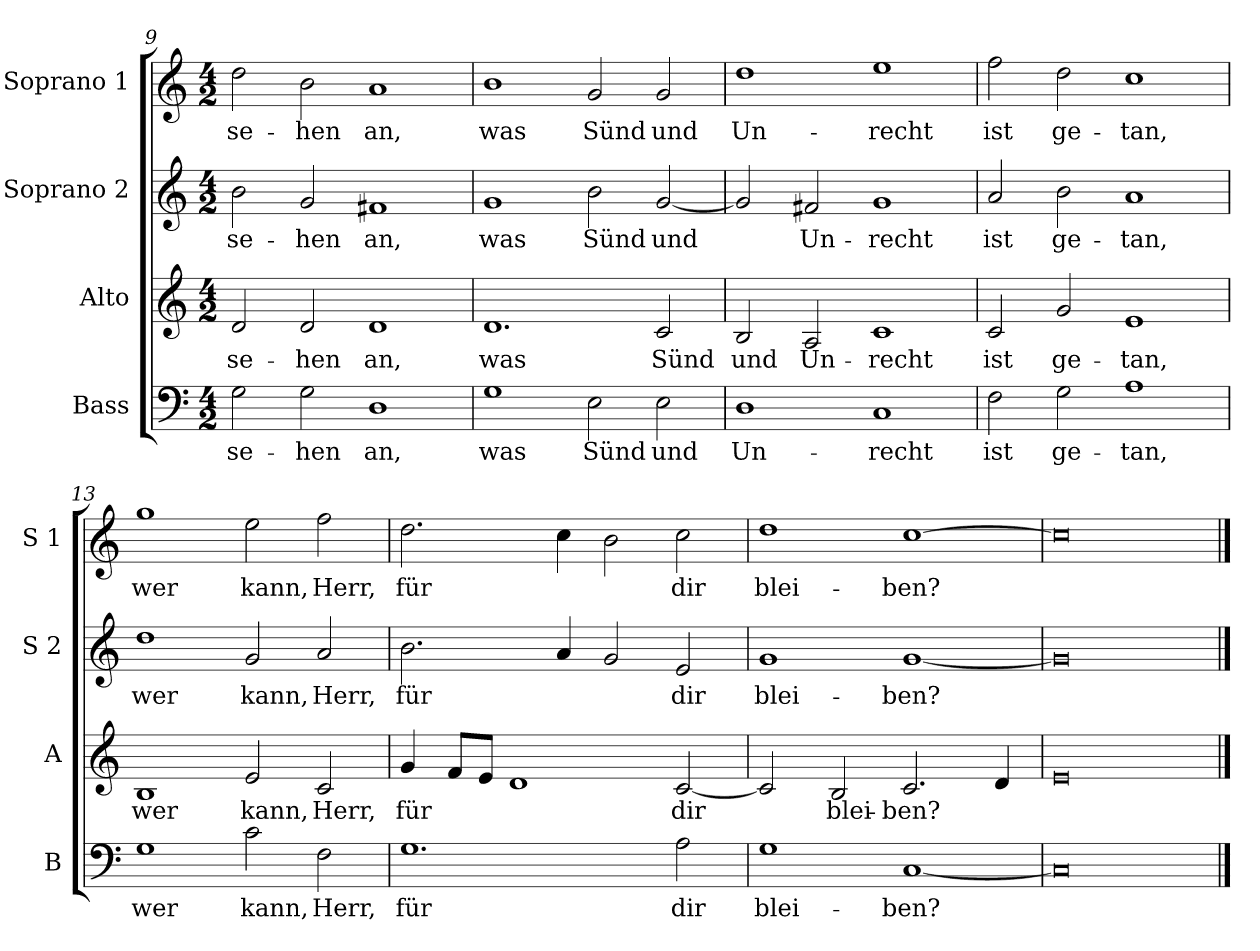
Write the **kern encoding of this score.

**kern	**text	**kern	**text	**kern	**text	**kern	**text
*part4	*part4	*part3	*part3	*part2	*part2	*part1	*part1
*staff4	*staff4	*staff3	*staff3	*staff2	*staff2	*staff1	*staff1
*I"Bass	*	*I"Alto	*	*I"Soprano 2	*	*I"Soprano 1	*
*I'B	*	*I'A	*	*I'S 2	*	*I'S 1	*
!!LO:PB:g=z
*clefF4	*	*clefG2	*	*clefG2	*	*clefG2	*
*k[]	*	*k[]	*	*k[]	*	*k[]	*
*C:	*	*C:	*	*C:	*	*C:	*
*M4/2	*	*M4/2	*	*M4/2	*	*M4/2	*
=9	=9	=9	=9	=9	=9	=9	=9
!	!LO:LY:b	!	!LO:LY:b	!	!LO:LY:b	!	!LO:LY:b
2G\	se-	2d/	se-	2b\	se-	2dd\	se-
!	!LO:LY:b	!	!LO:LY:b	!	!LO:LY:b	!	!LO:LY:b
2G\	-hen	2d/	-hen	2g/	-hen	2b\	-hen
!	!LO:LY:b	!	!LO:LY:b	!	!LO:LY:b	!	!LO:LY:b
1D	an,	1d	an,	1f#X	an,	1a	an,
=10	=10	=10	=10	=10	=10	=10	=10
!	!LO:LY:b	!	!LO:LY:b	!	!LO:LY:b	!	!LO:LY:b
1G	was	1.d	was	1g	was	1b	was
!	!LO:LY:b	!	!	!	!LO:LY:b	!	!LO:LY:b
2E\	Sünd	.	.	2b\	Sünd	2g/	Sünd
!	!LO:LY:b	!	!LO:LY:b	!	!LO:LY:b	!	!LO:LY:b
2E\	und	2c/	Sünd	[2g/	und	2g/	und
=11	=11	=11	=11	=11	=11	=11	=11
!	!LO:LY:b	!	!LO:LY:b	!	!	!	!LO:LY:b
1D	Un-	2B/	und	2g/]	.	1dd	Un-
!	!	!	!LO:LY:b	!	!LO:LY:b	!	!
.	.	2A/	Un-	2f#X/	Un-	.	.
!	!LO:LY:b	!	!LO:LY:b	!	!LO:LY:b	!	!LO:LY:b
1C	-recht	1c	-recht	1g	-recht	1ee	-recht
=12	=12	=12	=12	=12	=12	=12	=12
!	!LO:LY:b	!	!LO:LY:b	!	!LO:LY:b	!	!LO:LY:b
2F\	ist	2c/	ist	2a/	ist	2ff\	ist
!	!LO:LY:b	!	!LO:LY:b	!	!LO:LY:b	!	!LO:LY:b
2G\	ge-	2g/	ge-	2b\	ge-	2dd\	ge-
!	!LO:LY:b	!	!LO:LY:b	!	!LO:LY:b	!	!LO:LY:b
1A	-tan,	1e	-tan,	1a	-tan,	1cc	-tan,
=13	=13	=13	=13	=13	=13	=13	=13
!	!LO:LY:b	!	!LO:LY:b	!	!LO:LY:b	!	!LO:LY:b
1G	wer	1B	wer	1dd	wer	1gg	wer
!	!LO:LY:b	!	!LO:LY:b	!	!LO:LY:b	!	!LO:LY:b
2c\	kann,	2e/	kann,	2g/	kann,	2ee\	kann,
!	!LO:LY:b	!	!LO:LY:b	!	!LO:LY:b	!	!LO:LY:b
2F\	Herr,	2c/	Herr,	2a/	Herr,	2ff\	Herr,
!!LO:LB:g=z
=14	=14	=14	=14	=14	=14	=14	=14
!	!LO:LY:b	!	!LO:LY:b	!	!LO:LY:b	!	!LO:LY:b
1.G	für	4g/	für	2.b\	für	2.dd\	für
.	.	8f/L	.	.	.	.	.
.	.	8e/J	.	.	.	.	.
.	.	1d	.	.	.	.	.
.	.	.	.	4a/	.	4cc\	.
.	.	.	.	2g/	.	2b\	.
!	!LO:LY:b	!	!LO:LY:b	!	!LO:LY:b	!	!LO:LY:b
2A\	dir	[2c/	dir	2e/	dir	2cc\	dir
=15	=15	=15	=15	=15	=15	=15	=15
!	!LO:LY:b	!	!	!	!LO:LY:b	!	!LO:LY:b
1G	blei-	2c/]	.	1g	blei-	1dd	blei-
!	!	!	!LO:LY:b	!	!	!	!
.	.	2B/	blei-	.	.	.	.
!	!LO:LY:b	!	!LO:LY:b	!	!LO:LY:b	!	!LO:LY:b
[1C	-ben?	2.c/	-ben?	[1g	-ben?	[1cc	-ben?
.	.	4d/	.	.	.	.	.
=16	=16	=16	=16	=16	=16	=16	=16
0C]	.	0e	.	0g]	.	0cc]	.
==	==	==	==	==	==	==	==
*-	*-	*-	*-	*-	*-	*-	*-
